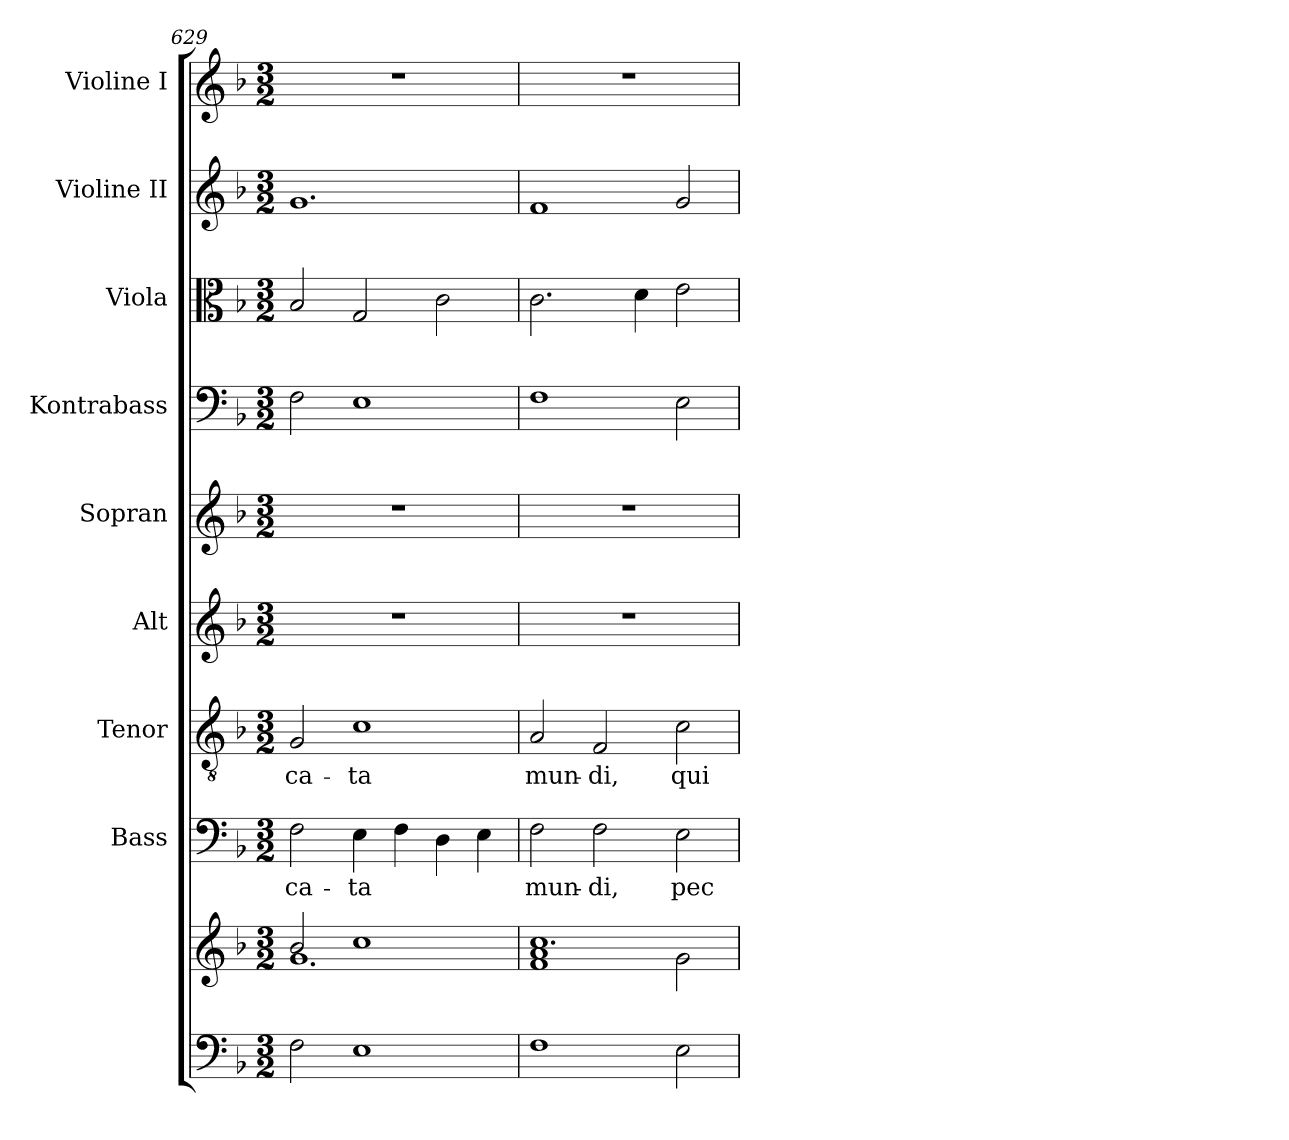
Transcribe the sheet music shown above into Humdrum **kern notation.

**kern	**kern	**kern	**text	**kern	**text	**kern	**kern	**kern	**kern	**kern	**kern
*part9	*part9	*part8	*part8	*part7	*part7	*part6	*part5	*part4	*part3	*part2	*part1
*staff10	*staff9	*staff8	*staff8	*staff7	*staff7	*staff6	*staff5	*staff4	*staff3	*staff2	*staff1
*	*	*I"Bass	*	*I"Tenor	*	*I"Alt	*I"Sopran	*I"Kontrabass	*I"Viola	*I"Violine II	*I"Violine I
*	*	*I'B.	*	*I'T.	*	*I'A.	*I'S.	*I'Kb.	*I'Vla.	*I'Vl. II	*I'Vl. I
*clefF4	*clefG2	*clefF4	*	*clefGv2	*	*clefG2	*clefG2	*clefF4	*clefC3	*clefG2	*clefG2
*	*	*	*	*	*	*	*	*ITrd7c12	*	*	*
*k[b-]	*k[b-]	*k[b-]	*	*k[b-]	*	*k[b-]	*k[b-]	*k[b-]	*k[b-]	*k[b-]	*k[b-]
*F:	*F:	*F:	*	*F:	*	*F:	*F:	*F:	*F:	*F:	*F:
*M3/2	*M3/2	*M3/2	*	*M3/2	*	*M3/2	*M3/2	*M3/2	*M3/2	*M3/2	*M3/2
=629	=629	=629	=629	=629	=629	=629	=629	=629	=629	=629	=629
*	*^	*	*	*	*	*	*	*	*	*	*
!	!	!	!	!LO:LY:b	!	!LO:LY:b	!	!	!	!	!	!
2F\	2b-/	1.g	2F\	-ca-	2G/	-ca-	1.r	1.r	2FF\	2B-/	1.g	1.r
!	!	!	!	!LO:LY:b	!	!LO:LY:b	!	!	!	!	!	!
1E	1cc	.	4E\	-ta	1c	-ta	.	.	1EE	2G/	.	.
.	.	.	4F\	.	.	.	.	.	.	.	.	.
.	.	.	4D\	.	.	.	.	.	.	2c\	.	.
.	.	.	4E\	.	.	.	.	.	.	.	.	.
=630	=630	=630	=630	=630	=630	=630	=630	=630	=630	=630	=630	=630
!	!	!	!	!LO:LY:b	!	!LO:LY:b	!	!	!	!	!	!
1F	1.cc	1f 1a	2F\	mun-	2A/	mun-	1.r	1.r	1FF	2.c\	1f	1.r
!	!	!	!	!LO:LY:b	!	!LO:LY:b	!	!	!	!	!	!
.	.	.	2F\	-di,	2F/	-di,	.	.	.	.	.	.
.	.	.	.	.	.	.	.	.	.	4d\	.	.
!	!	!	!	!LO:LY:b	!	!LO:LY:b	!	!	!	!	!	!
2E\	.	2g\	2E\	pec-	2c\	qui	.	.	2EE\	2e\	2g/	.
*	*v	*v	*	*	*	*	*	*	*	*	*	*
=	=	=	=	=	=	=	=	=	=	=	=
*-	*-	*-	*-	*-	*-	*-	*-	*-	*-	*-	*-
